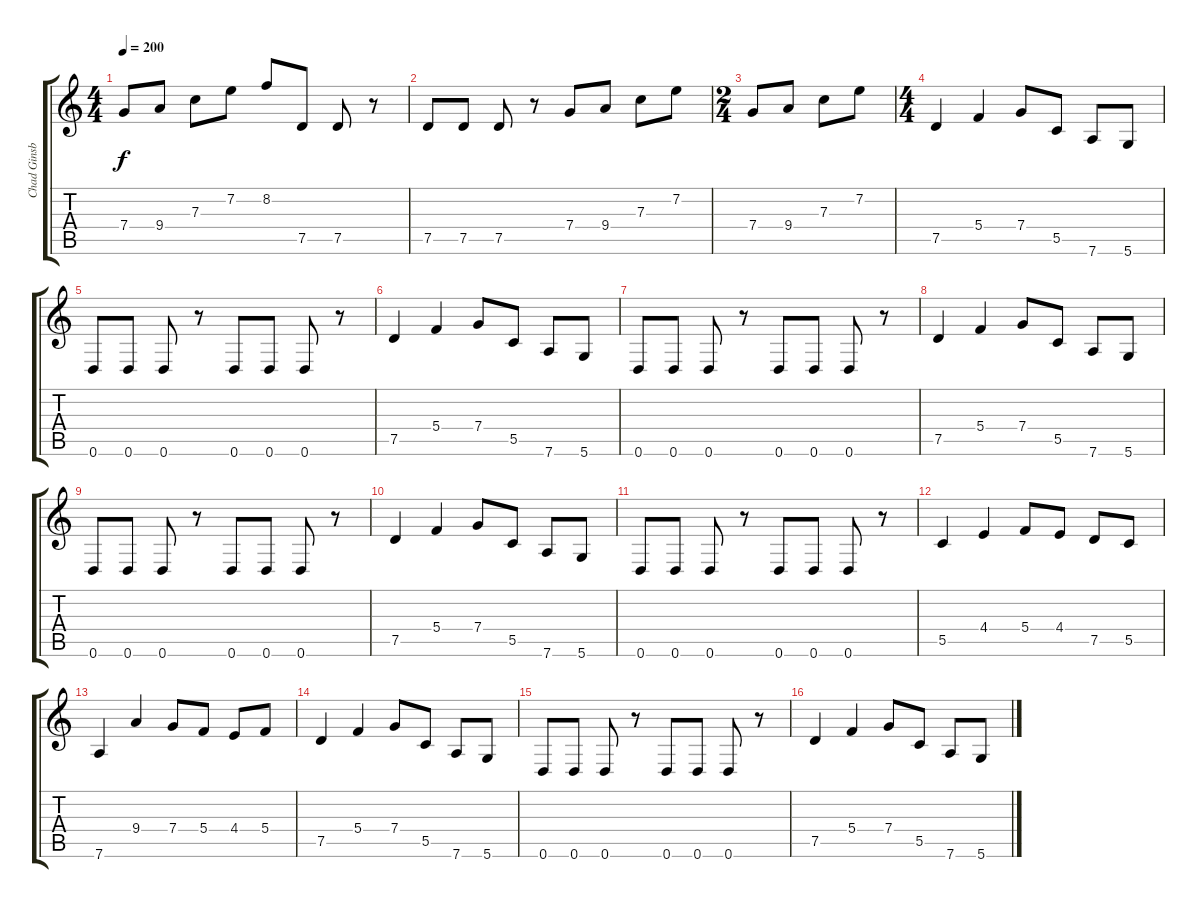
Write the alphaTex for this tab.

\track ("Chad Ginsburg" "Chad Ginsb") {instrument distortionguitar}
\staff {score tabs}
\tuning (D4 A3 F3 C3 G2 D2) {hide}
\ts (4 4)
\tempo 200
\clef g2
\ks c
7.4.8{dy f} 9.4.8 7.3.8 7.2.8 8.2.8 7.5.8 7.5.8 r.8 |
7.5.8 7.5.8 7.5.8 r.8 7.4.8 9.4.8 7.3.8 7.2.8 |
\ts (2 4)
7.4.8 9.4.8 7.3.8 7.2.8 |
\ts (4 4)
7.5.4 5.4.4 7.4.8 5.5.8 7.6.8 5.6.8 |
0.6.8 0.6.8 0.6.8 r.8 0.6.8 0.6.8 0.6.8 r.8 |
7.5.4 5.4.4 7.4.8 5.5.8 7.6.8 5.6.8 |
0.6.8 0.6.8 0.6.8 r.8 0.6.8 0.6.8 0.6.8 r.8 |
7.5.4 5.4.4 7.4.8 5.5.8 7.6.8 5.6.8 |
0.6.8 0.6.8 0.6.8 r.8 0.6.8 0.6.8 0.6.8 r.8 |
7.5.4 5.4.4 7.4.8 5.5.8 7.6.8 5.6.8 |
0.6.8 0.6.8 0.6.8 r.8 0.6.8 0.6.8 0.6.8 r.8 |
5.5.4 4.4.4 5.4.8 4.4.8 7.5.8 5.5.8 |
7.6.4 9.4.4 7.4.8 5.4.8 4.4.8 5.4.8 |
7.5.4 5.4.4 7.4.8 5.5.8 7.6.8 5.6.8 |
0.6.8 0.6.8 0.6.8 r.8 0.6.8 0.6.8 0.6.8 r.8 |
7.5.4 5.4.4 7.4.8 5.5.8 7.6.8 5.6.8
